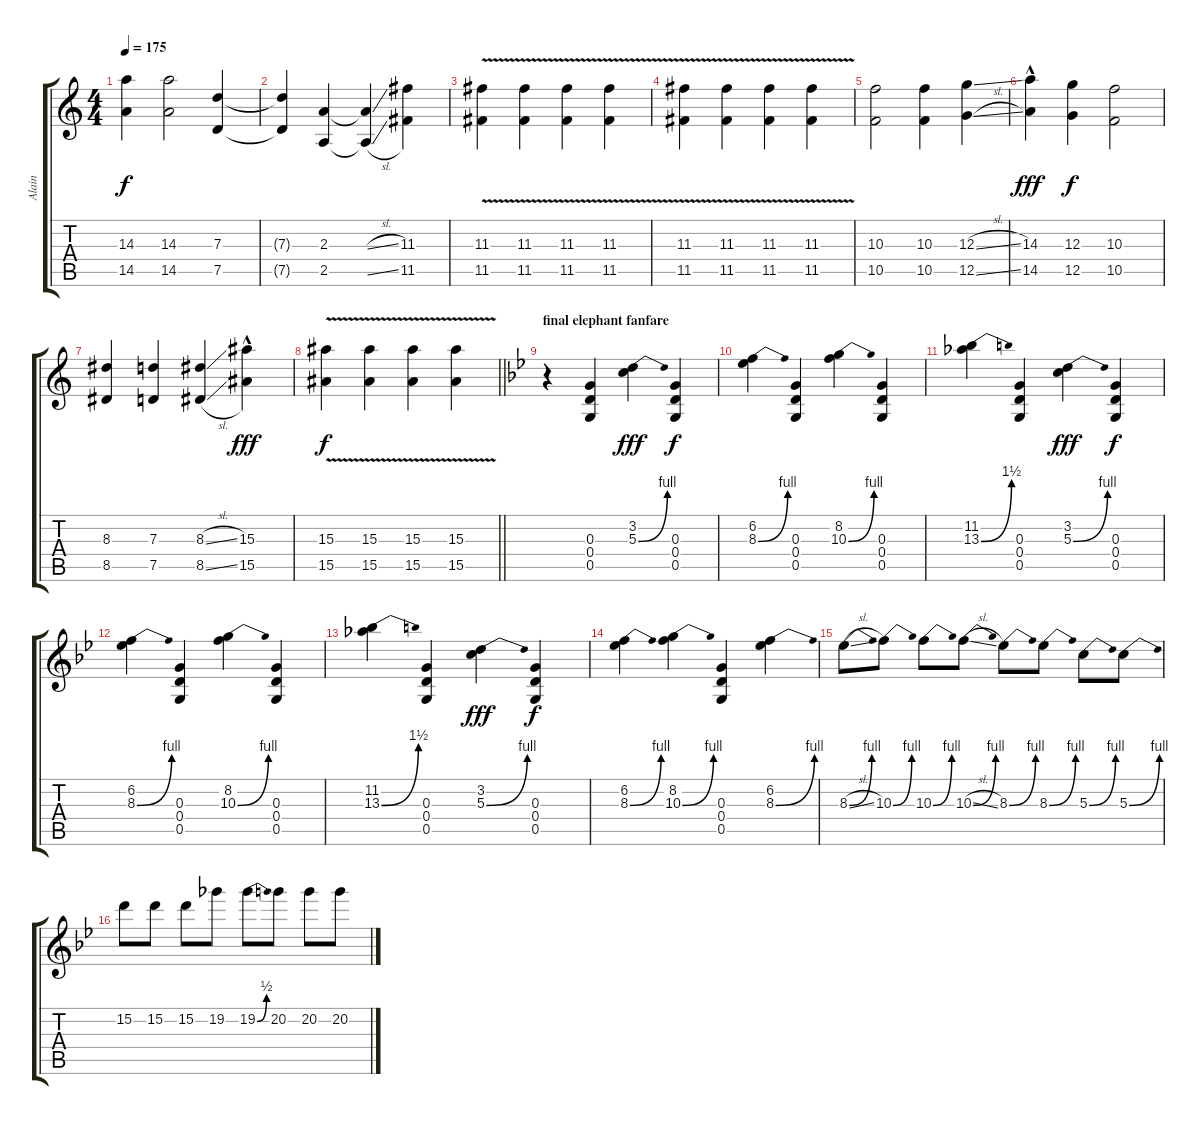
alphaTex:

\track ("Alain" "Alain") {instrument overdrivenguitar}
\staff {score tabs}
\tuning (D4 B3 G3 D3 G2 D2) {hide}
\ts (4 4)
\tempo 175
\clef g2
\ks c
(14.3{t} 14.5{t}).4{dy f} (14.3 14.5).2 (7.3 7.5).4 |
(7.3{t} 7.5{t}).4 (2.3 2.5).4 (2.3{sl t} 2.5{sl t}).4 (11.3 11.5).4 |
(11.3{v} 11.5).4 (11.3{v} 11.5).4 (11.3{v} 11.5).4 (11.3{v} 11.5).4 |
(11.3{v} 11.5).4 (11.3{v} 11.5).4 (11.3{v} 11.5).4 (11.3{v} 11.5).4 |
(10.3 10.5).2 (10.3 10.5).4 (12.3{sl} 12.5{sl}).4 |
(14.3{hac} 14.5{hac}).4{dy fff} (12.3 12.5).4{dy f} (10.3 10.5).2 |
(8.3 8.5).4 (7.3 7.5).4 (8.3{sl} 8.5{sl}).4 (15.3{hac} 15.5{hac}).4{dy fff} |
\barLineRight lightlight
(15.3{v} 15.5).4{dy f} (15.3{v} 15.5).4 (15.3{v} 15.5).4 (15.3 15.5{v}).4 |
\section ("" "final elephant fanfare")
\ks gminor
r.4{instrument overdrivenguitar} (0.3 0.4 0.5).4 (3.2 5.3{be (bend 0 0 60 4)}).4{dy fff} (0.3 0.4 0.5).4{dy f} |
(6.2 8.3{be (bend 0 0 60 4)}).4 (0.3 0.4 0.5).4 (8.2 10.3{be (bend 0 0 60 4)}).4 (0.3 0.4 0.5).4 |
(11.2 13.3{be (bend 0 0 60 6)}).4 (0.3 0.4 0.5).4 (3.2 5.3{be (bend 0 0 60 4)}).4{dy fff} (0.3 0.4 0.5).4{dy f} |
(6.2 8.3{be (bend 0 0 60 4)}).4 (0.3 0.4 0.5).4 (8.2 10.3{be (bend 0 0 60 4)}).4 (0.3 0.4 0.5).4 |
(11.2 13.3{be (bend 0 0 60 6)}).4 (0.3 0.4 0.5).4 (3.2 5.3{be (bend 0 0 60 4)}).4{dy fff} (0.3 0.4 0.5).4{dy f} |
(6.2 8.3{be (bend 0 0 60 4)}).4 (8.2 10.3{be (bend 0 0 60 4)}).4 (0.3 0.4 0.5).4 (6.2 8.3{be (bend 0 0 60 4)}).4 |
8.3{be (bend 0 0 60 4) sl}.8 10.3{be (bend 0 0 60 4)}.8 10.3{be (bend 0 0 60 4)}.8 10.3{be (bend 0 0 60 4) sl}.8 8.3{be (bend 0 0 60 4)}.8 8.3{be (bend 0 0 60 4)}.8 5.3{be (bend 0 0 60 4)}.8 5.3{be (bend 0 0 60 4)}.8 |
15.2.8 15.2.8 15.2.8 19.2.8 19.2{be (bend 0 0 60 2)}.8 20.2.8 20.2.8 20.2.8
